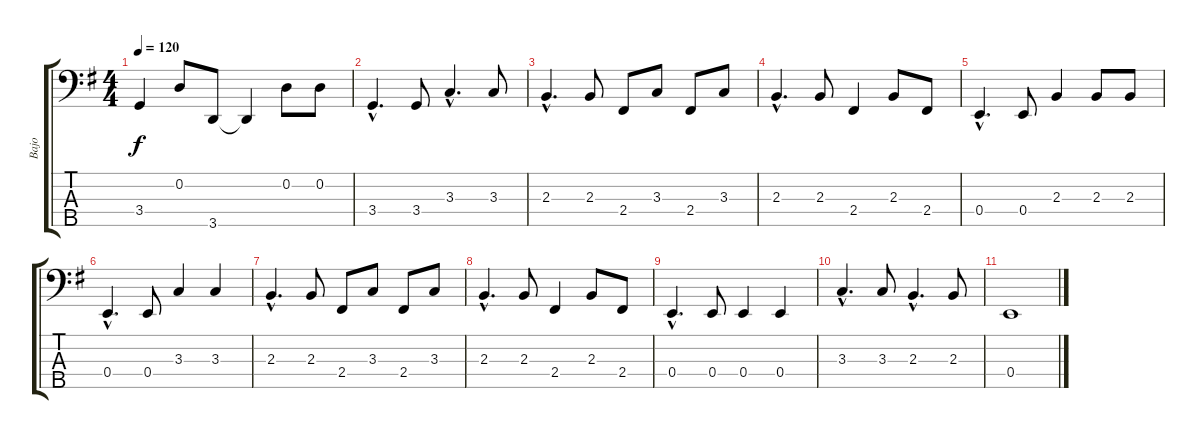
\track ("Bajo" "Bajo") {instrument electricbassfinger}
\staff {score tabs}
\tuning (G2 D2 A1 E1 B0) {hide}
\ts (4 4)
\tempo 120
\clef f4
\ks g
3.4.4{dy f} 0.2.8 3.5.8 3.5{t}.4 0.2.8 0.2.8 |
3.4{hac}.4{d} 3.4.8 3.3{hac}.4{d} 3.3.8 |
2.3{hac}.4{d} 2.3.8 2.4.8 3.3.8 2.4.8 3.3.8 |
2.3{hac}.4{d} 2.3.8 2.4.4 2.3.8 2.4.8 |
0.4{hac}.4{d} 0.4.8 2.3.4 2.3.8 2.3.8 |
0.4{hac}.4{d} 0.4.8 3.3.4 3.3.4 |
2.3{hac}.4{d} 2.3.8 2.4.8 3.3.8 2.4.8 3.3.8 |
2.3{hac}.4{d} 2.3.8 2.4.4 2.3.8 2.4.8 |
0.4{hac}.4{d} 0.4.8 0.4.4 0.4.4 |
3.3{hac}.4{d} 3.3.8 2.3{hac}.4{d} 2.3.8 |
0.4.1
